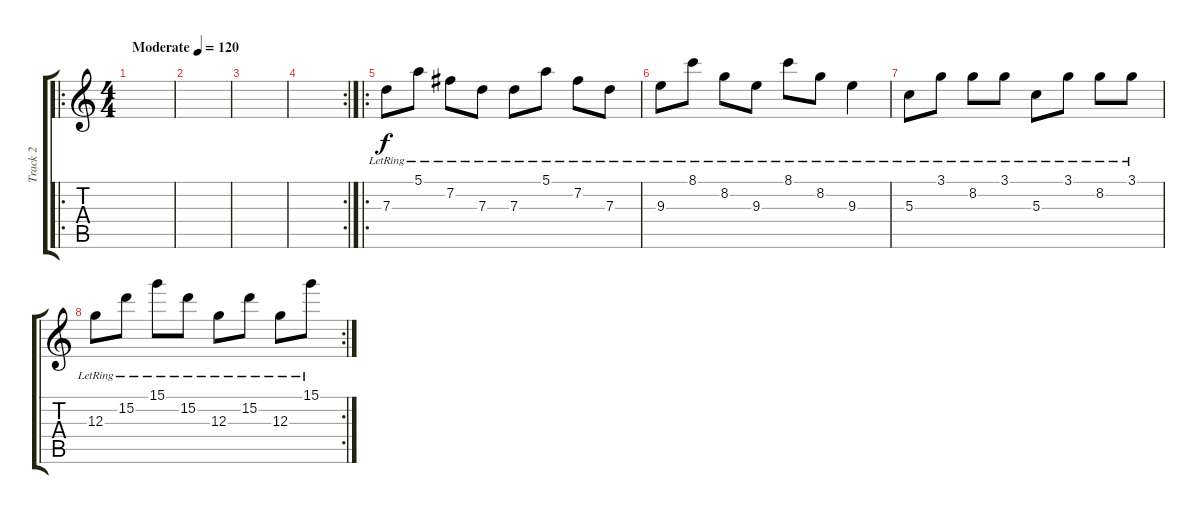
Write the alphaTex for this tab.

\track ("Track 2" "Track 2") {instrument acousticguitarsteel}
\staff {score tabs}
\tuning (E4 B3 G3 D3 A2 E2) {hide}
\ro
\ts (4 4)
\tempo (120 "Moderate")
\clef g2
\ks c
|
|
|
\rc 2
|
\ro
7.3{lr}.8 5.1{lr}.8 7.2{lr}.8 7.3{lr}.8 7.3{lr}.8 5.1{lr}.8 7.2{lr}.8 7.3{lr}.8 |
9.3{lr}.8 8.1{lr}.8 8.2{lr}.8 9.3{lr}.8 8.1{lr}.8 8.2{lr}.8 9.3{lr}.4 |
5.3{lr}.8 3.1{lr}.8 8.2{lr}.8 3.1{lr}.8 5.3{lr}.8 3.1{lr}.8 8.2{lr}.8 3.1{lr}.8 |
\rc 2
12.3{lr}.8 15.2{lr}.8 15.1{lr}.8 15.2{lr}.8 12.3{lr}.8 15.2{lr}.8 12.3{lr}.8 15.1{lr}.8
